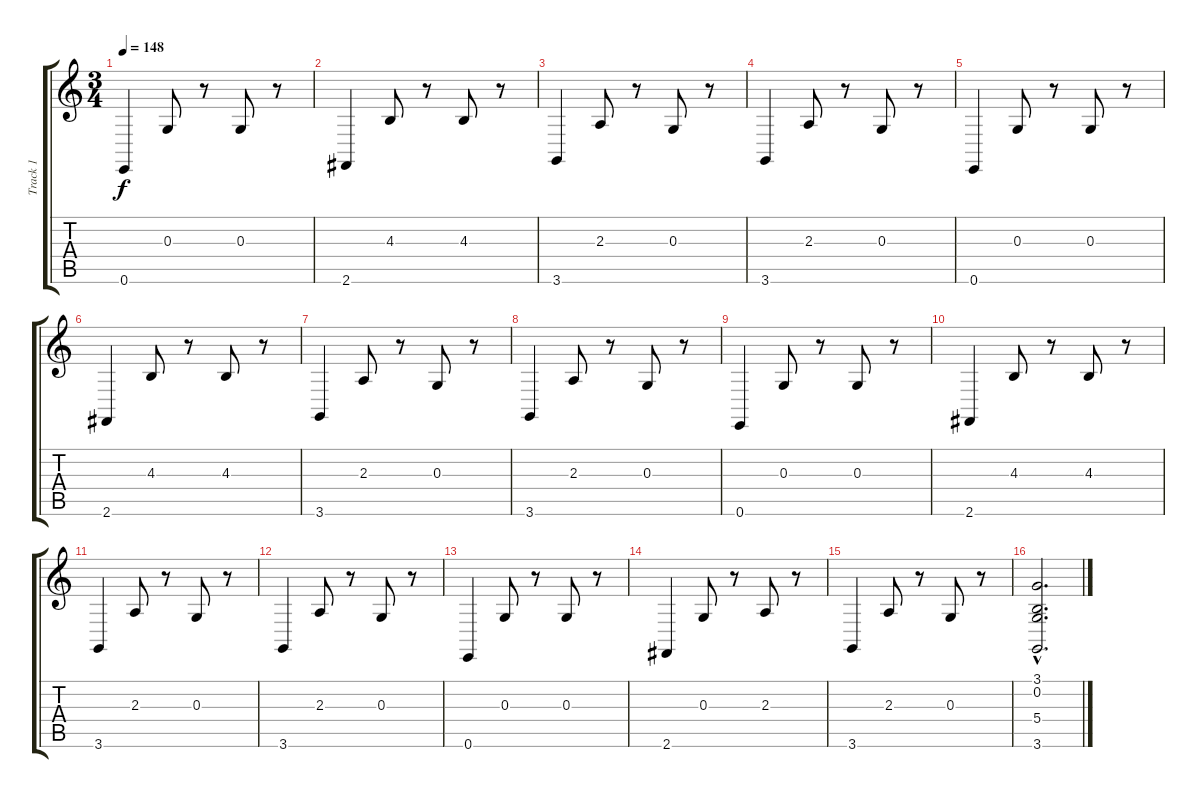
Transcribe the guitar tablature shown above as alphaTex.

\track ("Track 1" "Track 1") {instrument pizzicatostrings}
\staff {score tabs}
\tuning (E4 B3 G3 D3 A2 E2) {hide}
\ts (3 4)
\tempo 148
\clef g2
\ks c
0.6.4{dy f} 0.3.8 r.8 0.3.8 r.8 |
2.6.4 4.3.8 r.8 4.3.8 r.8 |
3.6.4 2.3.8 r.8 0.3.8 r.8 |
3.6.4 2.3.8 r.8 0.3.8 r.8 |
0.6.4 0.3.8 r.8 0.3.8 r.8 |
2.6.4 4.3.8 r.8 4.3.8 r.8 |
3.6.4 2.3.8 r.8 0.3.8 r.8 |
3.6.4 2.3.8 r.8 0.3.8 r.8 |
0.6.4 0.3.8 r.8 0.3.8 r.8 |
2.6.4 4.3.8 r.8 4.3.8 r.8 |
3.6.4 2.3.8 r.8 0.3.8 r.8 |
3.6.4 2.3.8 r.8 0.3.8 r.8 |
0.6.4 0.3.8 r.8 0.3.8 r.8 |
2.6.4 0.3.8 r.8 2.3.8 r.8 |
3.6.4 2.3.8 r.8 0.3.8 r.8 |
(3.1{hac} 0.2{hac} 5.4{hac} 3.6{hac}).2{d}
